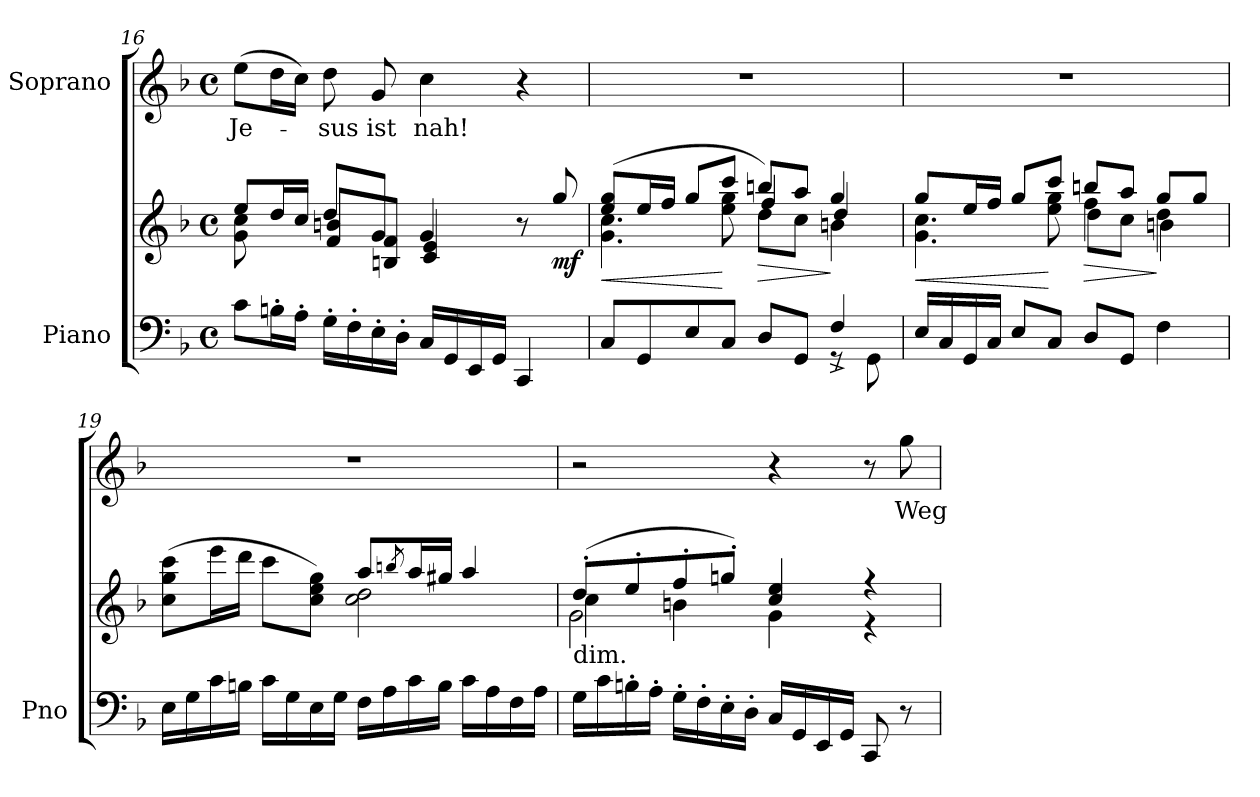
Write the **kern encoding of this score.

**kern	**kern	**dynam	**kern	**text
*part2	*part2	*part2	*part1	*part1
*staff3	*staff2	*staff2/3	*staff1	*staff1
*I"Piano	*	*	*I"Soprano	*
*I'Pno	*	*	*	*
*clefF4	*clefG2	*	*clefG2	*
*k[b-]	*k[b-]	*	*k[b-]	*
*F:	*F:	*	*F:	*
*M4/4	*M4/4	*	*M4/4	*
*met(c)	*met(c)	*	*met(c)	*
=16	=16	=16	=16	=16
*	*^	*	*	*
8c\L	8ee/L	8g\ 8cc\	.	(8ee\L	Je-
16Bn'\L	16dd/L	8ryy	.	16dd\L	.
16A'\JJ	16cc/JJ	.	.	16cc\JJ)	.
16G'\LL	8dd/L	8f/ 8bn/L	.	8dd\	-sus
16F'\	.	.	.	.	.
16E'\	8g/J	8Bn/ 8f/J	.	8g/	ist
16D'\JJ	.	.	.	.	.
16C/LL	4g/	4c/ 4e/	.	4cc\	nah!
16GG/	.	.	.	.	.
16EE/	.	.	.	.	.
16GG/JJ	.	.	.	.	.
4CC/	8r	4ryy	.	4r	.
!	!	!	!LO:DY:b	!	!
.	8gg/	.	mf	.	.
*	*v	*v	*	*	*
=17	=17	=17	=17	=17
*^	*	*	*	*
!	!	!	!LO:HP:b	!	!
*	*	*^	*	*	*
*	*	*	*^	*	*	*
8C/L	2.ryy	(8ee/ 8gg/L	4.g\ 4.cc\	2ryy	<	1r	.
8GG/	.	16ee/L	.	.	.	.	.
.	.	16ff/JJ	.	.	.	.	.
8E/	.	8gg/L	.	.	.	.	.
8C/J	.	8ccc/J	8ee\ 8gg\	.	[	.	.
!	!	!	!	!	!LO:HP:b	!	!
8D/L	.	8bbn/L)	4ff/	8dd\L	>	.	.
8GG/J	.	8aa/J	.	8cc\J	.	.	.
8rGG	4F^/	4gg/	4dd/	4bn\	]	.	.
8GG\	.	.	.	.	.	.	.
*v	*v	*	*	*	*	*	*
=18	=18	=18	=18	=18	=18	=18
!	!	!	!	!LO:HP:b	!	!
16E/LL	8gg/L	4.g\ 4.cc\	2ryy	<	1r	.
16C/	.	.	.	.	.	.
16GG/	16ee/L	.	.	.	.	.
16C/JJ	16ff/JJ	.	.	.	.	.
8E/L	8gg/L	.	.	.	.	.
8C/J	8ccc/J	8ee\ 8gg\	.	[	.	.
!	!	!	!	!LO:HP:b	!	!
8D/L	8bbn/L	4ff\	8dd\L	>	.	.
8GG/J	8aa/J	.	8cc\J	.	.	.
4F\	8gg/L	4dd\	4bn\	]	.	.
.	8gg/J	.	.	.	.	.
*	*	*v	*v	*	*	*
!!LO:LB:g=z
=19	=19	=19	=19	=19	=19
16E\LL	(8cc\ 8gg\ 8ccc\L	2ryy	.	1r	.
16G\	.	.	.	.	.
16c\	16eee\L	.	.	.	.
16Bn\JJ	16ddd\JJ	.	.	.	.
16c\LL	8ccc\L	.	.	.	.
16G\	.	.	.	.	.
16E\	8cc\ 8ee\ 8gg\J)	.	.	.	.
16G\JJ	.	.	.	.	.
16F\LL	8aa/L	2cc\ 2dd\	.	.	.
16A\	.	.	.	.	.
.	8qbbn/	.	.	.	.
16c\	16aa/L	.	.	.	.
16B\JJ	16gg#X/JJ	.	.	.	.
16c\LL	4aa/	.	.	.	.
16A\	.	.	.	.	.
16F\	.	.	.	.	.
16A\JJ	.	.	.	.	.
=20	=20	=20	=20	=20	=20
*	*	*^	*	*	*
!LO:TX:a:t=dim.	!	!	!	!	!	!
16G\LL	(8dd'/L	4cc\	2g\	.	2r	.
16c\	.	.	.	.	.	.
16Bn'\	8ee'/	.	.	.	.	.
16A'\JJ	.	.	.	.	.	.
16G'\LL	8ff'/	4bn\	.	.	.	.
16F'\	.	.	.	.	.	.
16E'\	8ggn'/J)	.	.	.	.	.
16D'\JJ	.	.	.	.	.	.
16C/LL	4cc/ 4ee/	4g\	2ryy	.	4r	.
16GG/	.	.	.	.	.	.
16EE/	.	.	.	.	.	.
16GG/JJ	.	.	.	.	.	.
8CC/	4r	4r	.	.	8r	.
8r	.	.	.	.	8gg\	Weg
*	*v	*v	*v	*	*	*
=	=	=	=	=
*-	*-	*-	*-	*-
